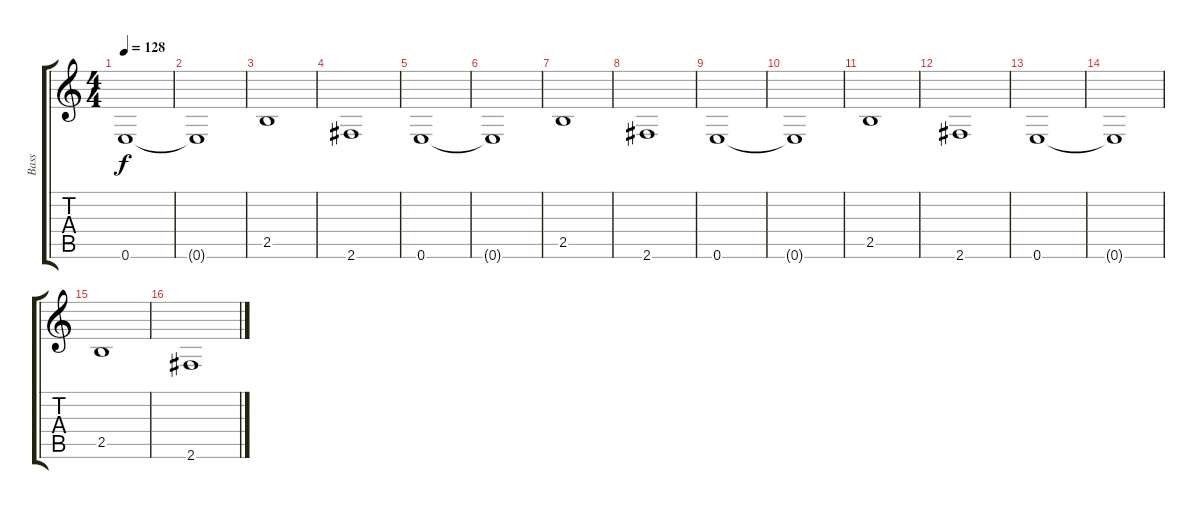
\track ("Bass" "Bass") {instrument electricbassfinger}
\staff {score tabs}
\tuning (E4 B3 G3 D3 A2 E2) {hide}
\ts (4 4)
\tempo 128
\clef g2
\ks c
0.6.1{dy f} |
0.6{t}.1 |
2.5.1 |
2.6.1 |
0.6.1 |
0.6{t}.1 |
2.5.1 |
2.6.1 |
0.6.1 |
0.6{t}.1 |
2.5.1 |
2.6.1 |
0.6.1 |
0.6{t}.1 |
2.5.1 |
2.6.1
